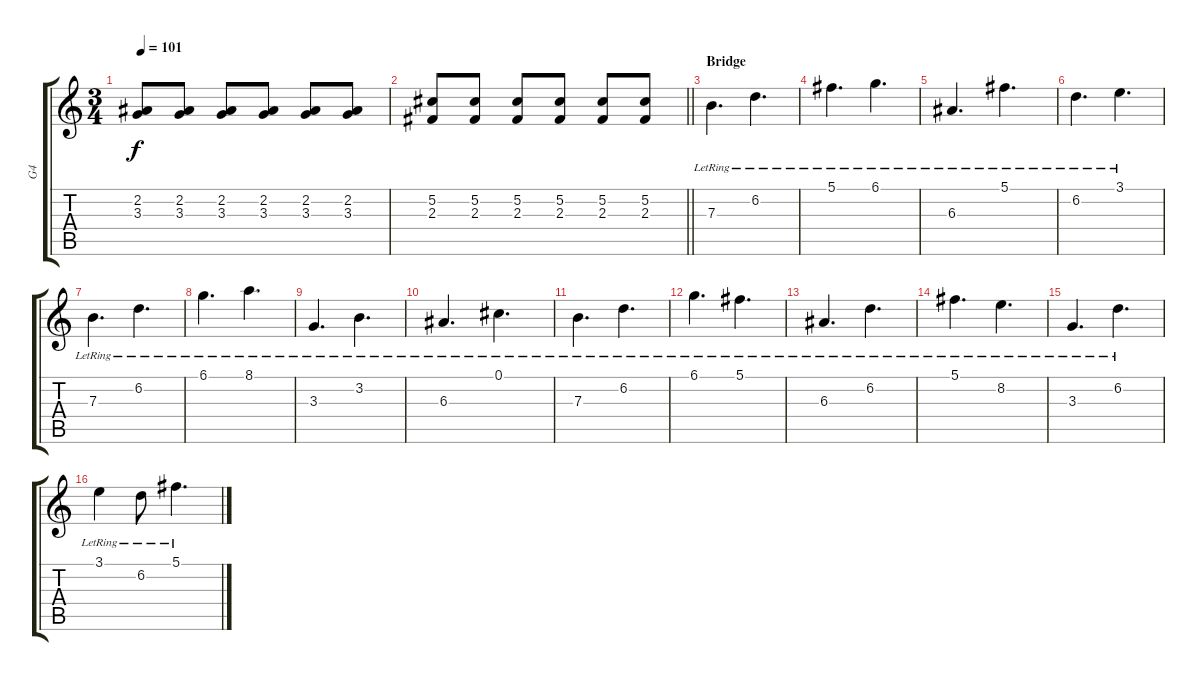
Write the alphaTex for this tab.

\track ("G4" "G4") {instrument distortionguitar}
\staff {score tabs}
\tuning (Db4 Ab3 E3 B2 Gb2 B1) {hide}
\ts (3 4)
\tempo 101
\clef g2
\ks c
(2.2 3.3).8{dy f} (2.2 3.3).8 (2.2 3.3).8 (2.2 3.3).8 (2.2 3.3).8 (2.2 3.3).8 |
\barLineRight lightlight
(5.2 2.3).8 (5.2 2.3).8 (5.2 2.3).8 (5.2 2.3).8 (5.2 2.3).8 (5.2 2.3).8 |
\section ("" "Bridge")
7.3{lr}.4{d volume 16} 6.2{lr}.4{d} |
5.1{lr}.4{d} 6.1{lr}.4{d} |
6.3{lr}.4{d} 5.1{lr}.4{d} |
6.2{lr}.4{d} 3.1{lr}.4{d} |
7.3{lr}.4{d} 6.2{lr}.4{d} |
6.1{lr}.4{d} 8.1{lr}.4{d} |
3.3{lr}.4{d} 3.2{lr}.4{d} |
6.3{lr}.4{d} 0.1{lr}.4{d} |
7.3{lr}.4{d} 6.2{lr}.4{d} |
6.1{lr}.4{d} 5.1{lr}.4{d} |
6.3{lr}.4{d} 6.2{lr}.4{d} |
5.1{lr}.4{d} 8.2{lr}.4{d} |
3.3{lr}.4{d} 6.2{lr}.4{d} |
3.1{lr}.4 6.2{lr}.8 5.1{lr}.4{d}
